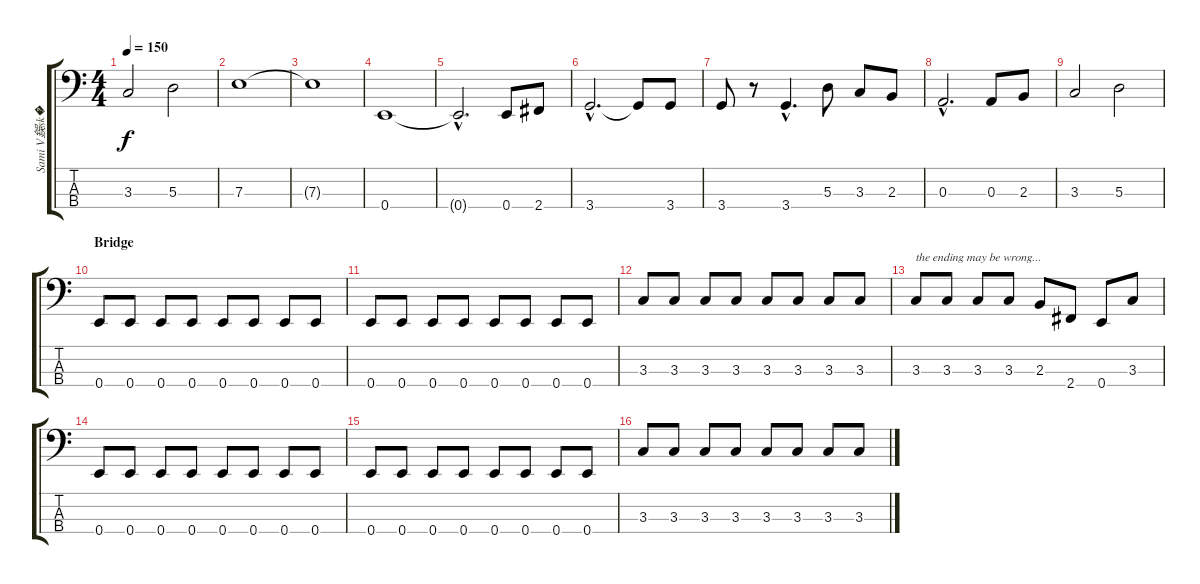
\track ("Sami V鋘sk�" "Sami V鋘sk�") {instrument electricbassfinger}
\staff {score tabs}
\tuning (G2 D2 A1 E1) {hide}
\ts (4 4)
\tempo 150
\clef f4
\ks c
3.3.2{dy f} 5.3.2 |
7.3.1 |
7.3{t}.1 |
0.4.1 |
0.4{hac t}.2{d} 0.4.8 2.4.8 |
3.4{hac}.2{d} 3.4{t}.8 3.4.8 |
3.4.8 r.8 3.4{hac}.4{d} 5.3.8 3.3.8 2.3.8 |
0.3{hac}.2{d} 0.3.8 2.3.8 |
3.3.2 5.3.2 |
\section ("" "Bridge")
0.4.8 0.4.8 0.4.8 0.4.8 0.4.8 0.4.8 0.4.8 0.4.8 |
0.4.8 0.4.8 0.4.8 0.4.8 0.4.8 0.4.8 0.4.8 0.4.8 |
3.3.8 3.3.8 3.3.8 3.3.8 3.3.8 3.3.8 3.3.8 3.3.8 |
3.3.8{txt "the ending may be wrong..."} 3.3.8 3.3.8 3.3.8 2.3.8 2.4.8 0.4.8 3.3.8 |
0.4.8 0.4.8 0.4.8 0.4.8 0.4.8 0.4.8 0.4.8 0.4.8 |
0.4.8 0.4.8 0.4.8 0.4.8 0.4.8 0.4.8 0.4.8 0.4.8 |
3.3.8 3.3.8 3.3.8 3.3.8 3.3.8 3.3.8 3.3.8 3.3.8
